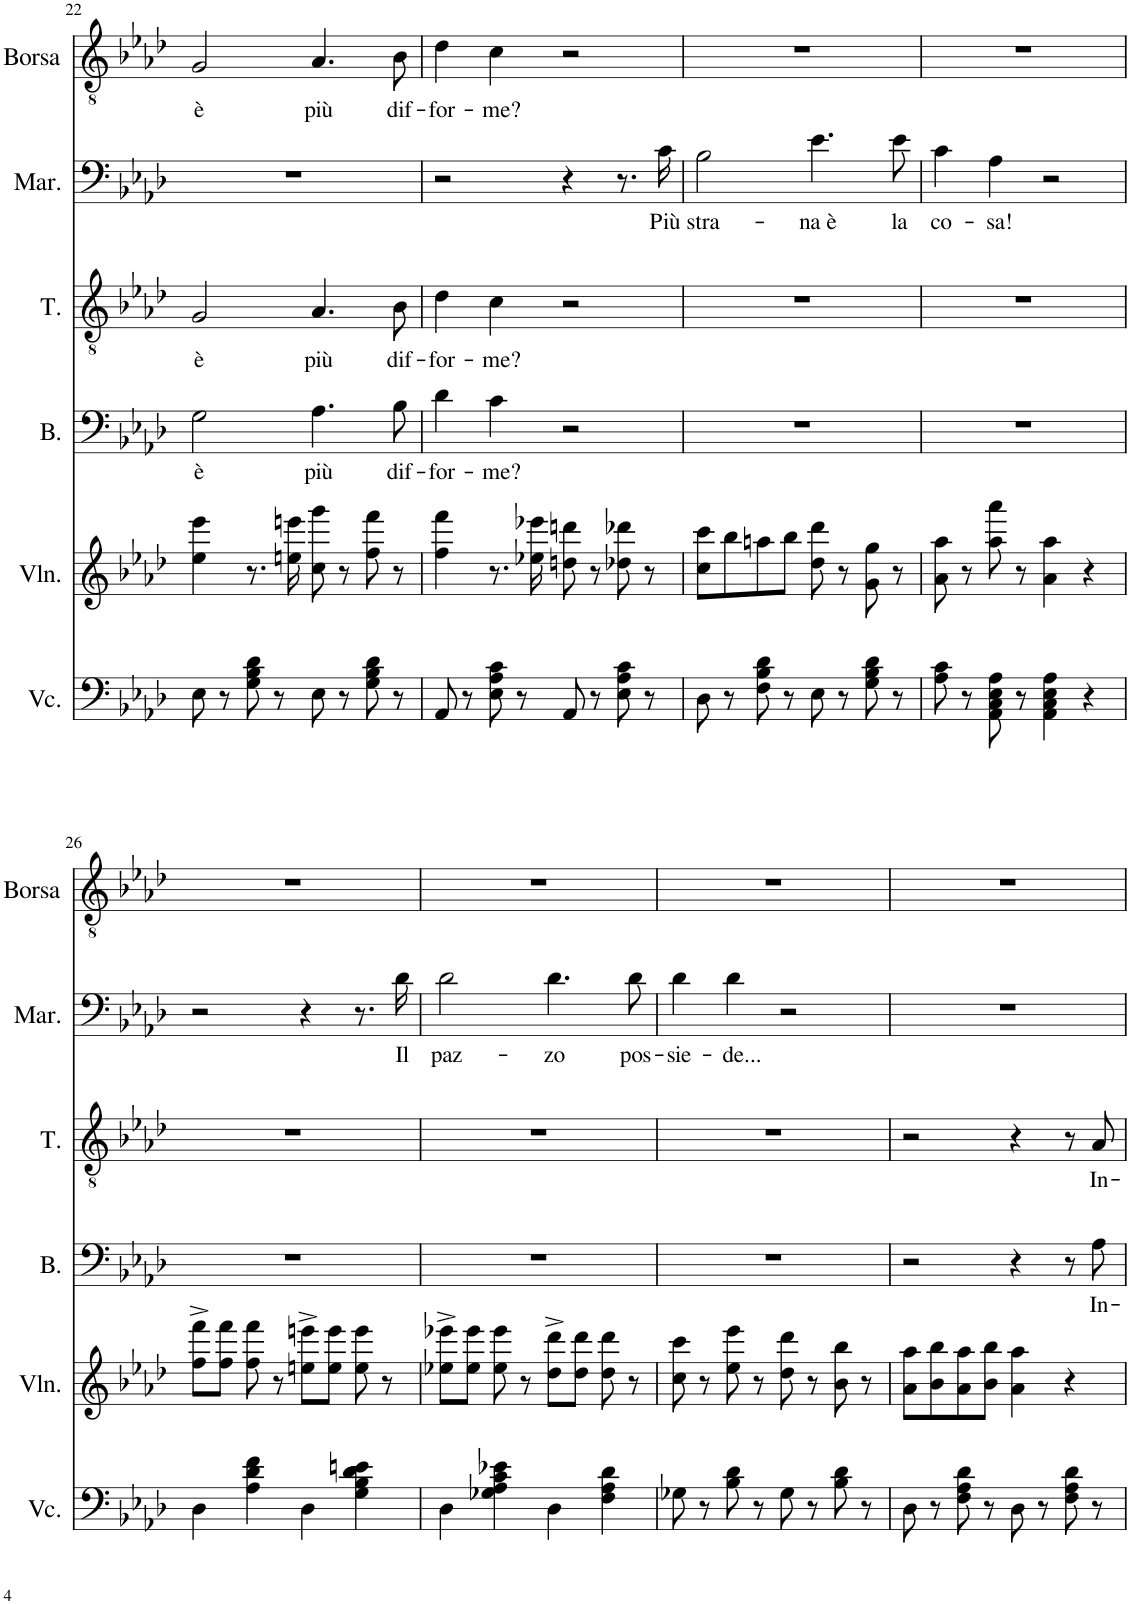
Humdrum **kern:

**kern	**kern	**kern	**text	**kern	**text	**kern	**text	**kern	**text
*part6	*part5	*part4	*part4	*part3	*part3	*part2	*part2	*part1	*part1
*staff6	*staff5	*staff4	*staff4	*staff3	*staff3	*staff2	*staff2	*staff1	*staff1
*I"Violoncelle	*I"Violon	*I"Basses	*	*I"Ténors	*	*I"Marulo	*	*I"Borsa	*
*I'Vc.	*I'Vln.	*I'B.	*	*I'T.	*	*I'Mar.	*	*I'Borsa	*
!!LO:PB:g=z
*clefF4	*clefG2	*clefF4	*	*clefGv2	*	*clefF4	*	*clefGv2	*
*k[b-e-a-d-]	*k[b-e-a-d-]	*k[b-e-a-d-]	*	*k[b-e-a-d-]	*	*k[b-e-a-d-]	*	*k[b-e-a-d-]	*
*M2/2	*M2/2	*M2/2	*	*M2/2	*	*M2/2	*	*M2/2	*
*met(c|)	*met(c|)	*met(c|)	*	*met(c|)	*	*met(c|)	*	*met(c|)	*
=22	=22	=22	=22	=22	=22	=22	=22	=22	=22
!	!	!	!LO:LY:b	!	!LO:LY:b	!	!	!	!LO:LY:b
8E-\	4ee-\ 4eee-\	2G\	è	2G/	è	1r	.	2G/	è
8r	.	.	.	.	.	.	.	.	.
8G\ 8B-\ 8d-\	8.r	.	.	.	.	.	.	.	.
8r	.	.	.	.	.	.	.	.	.
.	16een\ 16eeen\	.	.	.	.	.	.	.	.
!	!	!	!LO:LY:b	!	!LO:LY:b	!	!	!	!LO:LY:b
8E-\	8cc\ 8ggg\	4.A-\	più	4.A-/	più	.	.	4.A-/	più
8r	8r	.	.	.	.	.	.	.	.
8G\ 8B-\ 8d-\	8ff\ 8fff\	.	.	.	.	.	.	.	.
!	!	!	!LO:LY:b	!	!LO:LY:b	!	!	!	!LO:LY:b
8r	8r	8B-\	dif-	8B-\	dif-	.	.	8B-\	dif-
=23	=23	=23	=23	=23	=23	=23	=23	=23	=23
!	!	!	!LO:LY:b	!	!LO:LY:b	!	!	!	!LO:LY:b
8AA-/	4ff\ 4fff\	4d-\	-for-	4d-\	-for-	2r	.	4d-\	-for-
8r	.	.	.	.	.	.	.	.	.
!	!	!	!LO:LY:b	!	!LO:LY:b	!	!	!	!LO:LY:b
8E-\ 8A-\ 8c\	8.r	4c\	-me?	4c\	-me?	.	.	4c\	-me?
8r	.	.	.	.	.	.	.	.	.
.	16ee-X\ 16eee-X\	.	.	.	.	.	.	.	.
8AA-/	8ddn\ 8dddn\	2r	.	2r	.	4r	.	2r	.
8r	8r	.	.	.	.	.	.	.	.
8E-\ 8A-\ 8c\	8dd-X\ 8ddd-X\	.	.	.	.	8.r	.	.	.
8r	8r	.	.	.	.	.	.	.	.
!	!	!	!	!	!	!	!LO:LY:b	!	!
.	.	.	.	.	.	16c\	Più	.	.
=24	=24	=24	=24	=24	=24	=24	=24	=24	=24
!	!	!	!	!	!	!	!LO:LY:b	!	!
8D-\	8cc\ 8ccc\L	1r	.	1r	.	2B-\	stra-	1r	.
8r	8bb-\	.	.	.	.	.	.	.	.
8F\ 8B-\ 8d-\	8aan\	.	.	.	.	.	.	.	.
8r	8bb-\J	.	.	.	.	.	.	.	.
!	!	!	!	!	!	!	!LO:LY:b	!	!
8E-\	8dd-\ 8ddd-\	.	.	.	.	4.e-\	-na è	.	.
8r	8r	.	.	.	.	.	.	.	.
8G\ 8B-\ 8d-\	8g\ 8gg\	.	.	.	.	.	.	.	.
!	!	!	!	!	!	!	!LO:LY:b	!	!
8r	8r	.	.	.	.	8e-\	la	.	.
=25	=25	=25	=25	=25	=25	=25	=25	=25	=25
!	!	!	!	!	!	!	!LO:LY:b	!	!
8A-\ 8c\	8a-\ 8aa-\	1r	.	1r	.	4c\	co-	1r	.
8r	8r	.	.	.	.	.	.	.	.
!	!	!	!	!	!	!	!LO:LY:b	!	!
8AA-\ 8C\ 8E-\ 8A-\	8aa-\ 8aaa-\	.	.	.	.	4A-\	-sa!	.	.
8r	8r	.	.	.	.	.	.	.	.
4AA-\ 4C\ 4E-\ 4A-\	4a-\ 4aa-\	.	.	.	.	2r	.	.	.
4r	4r	.	.	.	.	.	.	.	.
!!LO:LB:g=z
=26	=26	=26	=26	=26	=26	=26	=26	=26	=26
4D-\	8ff\^ 8fff\^L	1r	.	1r	.	2r	.	1r	.
.	8ff\ 8fff\J	.	.	.	.	.	.	.	.
4A-\ 4d-\ 4f\	8ff\ 8fff\	.	.	.	.	.	.	.	.
.	8r	.	.	.	.	.	.	.	.
4D-\	8een\^ 8eeen\^L	.	.	.	.	4r	.	.	.
.	8ee\ 8eee\J	.	.	.	.	.	.	.	.
4G\ 4B-\ 4d-\ 4en\	8ee\ 8eee\	.	.	.	.	8.r	.	.	.
.	8r	.	.	.	.	.	.	.	.
!	!	!	!	!	!	!	!LO:LY:b	!	!
.	.	.	.	.	.	16d-\	Il	.	.
=27	=27	=27	=27	=27	=27	=27	=27	=27	=27
!	!	!	!	!	!	!	!LO:LY:b	!	!
4D-\	8ee-X\^ 8eee-X\^L	1r	.	1r	.	2d-\	paz-	1r	.
.	8ee-\ 8eee-\J	.	.	.	.	.	.	.	.
4G-X\ 4A-\ 4c\ 4e-X\	8ee-\ 8eee-\	.	.	.	.	.	.	.	.
.	8r	.	.	.	.	.	.	.	.
!	!	!	!	!	!	!	!LO:LY:b	!	!
4D-\	8dd-\^ 8ddd-\^L	.	.	.	.	4.d-\	-zo	.	.
.	8dd-\ 8ddd-\J	.	.	.	.	.	.	.	.
4F\ 4A-\ 4d-\	8dd-\ 8ddd-\	.	.	.	.	.	.	.	.
!	!	!	!	!	!	!	!LO:LY:b	!	!
.	8r	.	.	.	.	8d-\	pos-	.	.
=28	=28	=28	=28	=28	=28	=28	=28	=28	=28
!	!	!	!	!	!	!	!LO:LY:b	!	!
8G-X\	8cc\ 8ccc\	1r	.	1r	.	4d-\	-sie-	1r	.
8r	8r	.	.	.	.	.	.	.	.
!	!	!	!	!	!	!	!LO:LY:b	!	!
8B-\ 8d-\	8ee-\ 8eee-\	.	.	.	.	4d-\	-de...	.	.
8r	8r	.	.	.	.	.	.	.	.
8G-\	8dd-\ 8ddd-\	.	.	.	.	2r	.	.	.
8r	8r	.	.	.	.	.	.	.	.
8B-\ 8d-\	8b-\ 8bb-\	.	.	.	.	.	.	.	.
8r	8r	.	.	.	.	.	.	.	.
=29	=29	=29	=29	=29	=29	=29	=29	=29	=29
8D-\	8a-\ 8aa-\L	2r	.	2r	.	1r	.	1r	.
8r	8b-\ 8bb-\	.	.	.	.	.	.	.	.
8F\ 8A-\ 8d-\	8a-\ 8aa-\	.	.	.	.	.	.	.	.
8r	8b-\ 8bb-\J	.	.	.	.	.	.	.	.
8D-\	4a-\ 4aa-\	4r	.	4r	.	.	.	.	.
8r	.	.	.	.	.	.	.	.	.
8F\ 8A-\ 8d-\	4r	8r	.	8r	.	.	.	.	.
!	!	!	!LO:LY:b	!	!LO:LY:b	!	!	!	!
8r	.	8A-\	In-	8A-/	In-	.	.	.	.
=	=	=	=	=	=	=	=	=	=
*-	*-	*-	*-	*-	*-	*-	*-	*-	*-
